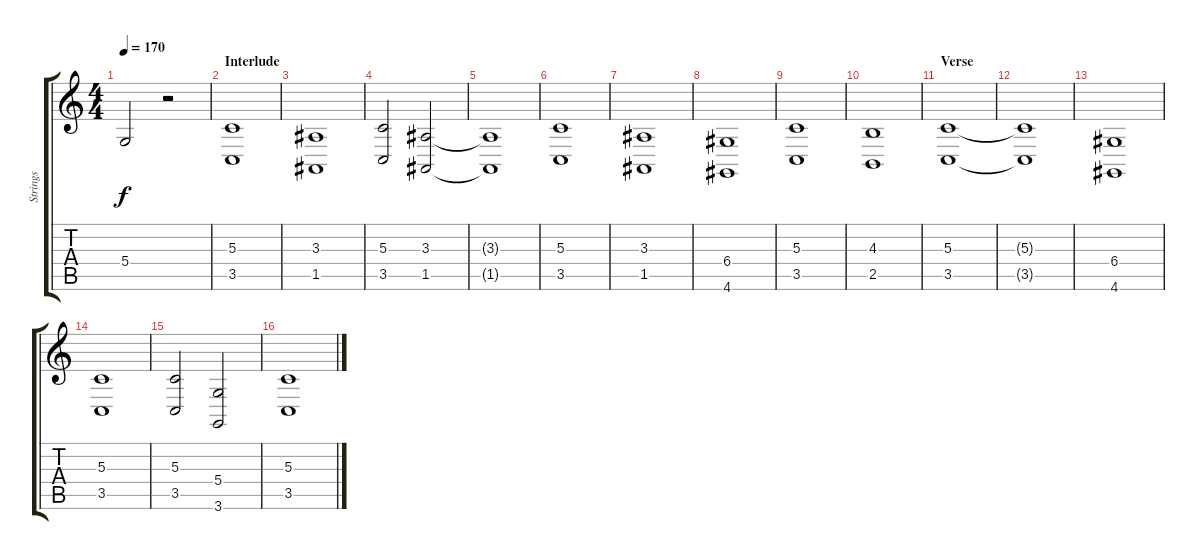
\track ("Strings" "Strings") {instrument stringensemble1}
\staff {score tabs}
\tuning (E4 B3 G3 D3 A2 E2) {hide}
\ts (4 4)
\tempo 170
\clef g2
\ks c
5.4.2{dy f} r.2 |
\section ("" "Interlude")
(5.3 3.5).1 |
(3.3 1.5).1 |
(5.3 3.5).2 (3.3 1.5).2 |
(3.3{t} 1.5{t}).1 |
(5.3 3.5).1 |
(3.3 1.5).1 |
(6.4 4.6).1 |
(5.3 3.5).1 |
(4.3 2.5).1 |
\section ("" "Verse")
(5.3 3.5).1 |
(5.3{t} 3.5{t}).1 |
(6.4 4.6).1 |
(5.3 3.5).1 |
(5.3 3.5).2 (5.4 3.6).2 |
(5.3 3.5).1
